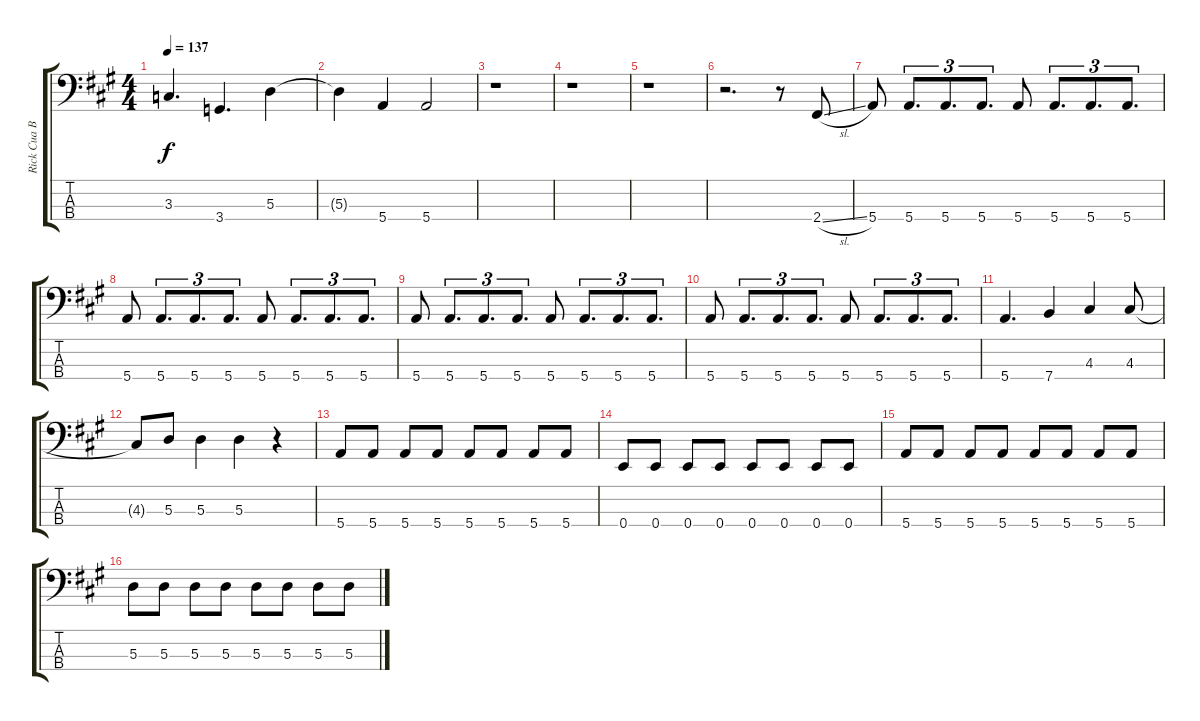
\track ("Rick Cua Bass" "Rick Cua B") {instrument electricbassfinger}
\staff {score tabs}
\tuning (G2 D2 A1 E1) {hide}
\ts (4 4)
\tempo 137
\clef f4
\ks a
3.3.4{d dy f} 3.4.4{d} 5.3.4 |
5.3{t}.4 5.4.4 5.4.2 |
r.1 |
r.1 |
r.1 |
r.2{d} r.8 2.4{sl}.8 |
5.4.8 5.4.8{d tu (3 2)} 5.4.8{d tu (3 2)} 5.4.8{d tu (3 2)} 5.4.8 5.4.8{d tu (3 2)} 5.4.8{d tu (3 2)} 5.4.8{d tu (3 2)} |
5.4.8 5.4.8{d tu (3 2)} 5.4.8{d tu (3 2)} 5.4.8{d tu (3 2)} 5.4.8 5.4.8{d tu (3 2)} 5.4.8{d tu (3 2)} 5.4.8{d tu (3 2)} |
5.4.8 5.4.8{d tu (3 2)} 5.4.8{d tu (3 2)} 5.4.8{d tu (3 2)} 5.4.8 5.4.8{d tu (3 2)} 5.4.8{d tu (3 2)} 5.4.8{d tu (3 2)} |
5.4.8 5.4.8{d tu (3 2)} 5.4.8{d tu (3 2)} 5.4.8{d tu (3 2)} 5.4.8 5.4.8{d tu (3 2)} 5.4.8{d tu (3 2)} 5.4.8{d tu (3 2)} |
5.4.4{d} 7.4.4 4.3.4 4.3.8 |
4.3{t}.8 5.3.8 5.3.4 5.3.4 r.4 |
5.4.8 5.4.8 5.4.8 5.4.8 5.4.8 5.4.8 5.4.8 5.4.8 |
0.4.8 0.4.8 0.4.8 0.4.8 0.4.8 0.4.8 0.4.8 0.4.8 |
5.4.8 5.4.8 5.4.8 5.4.8 5.4.8 5.4.8 5.4.8 5.4.8 |
5.3.8 5.3.8 5.3.8 5.3.8 5.3.8 5.3.8 5.3.8 5.3.8
